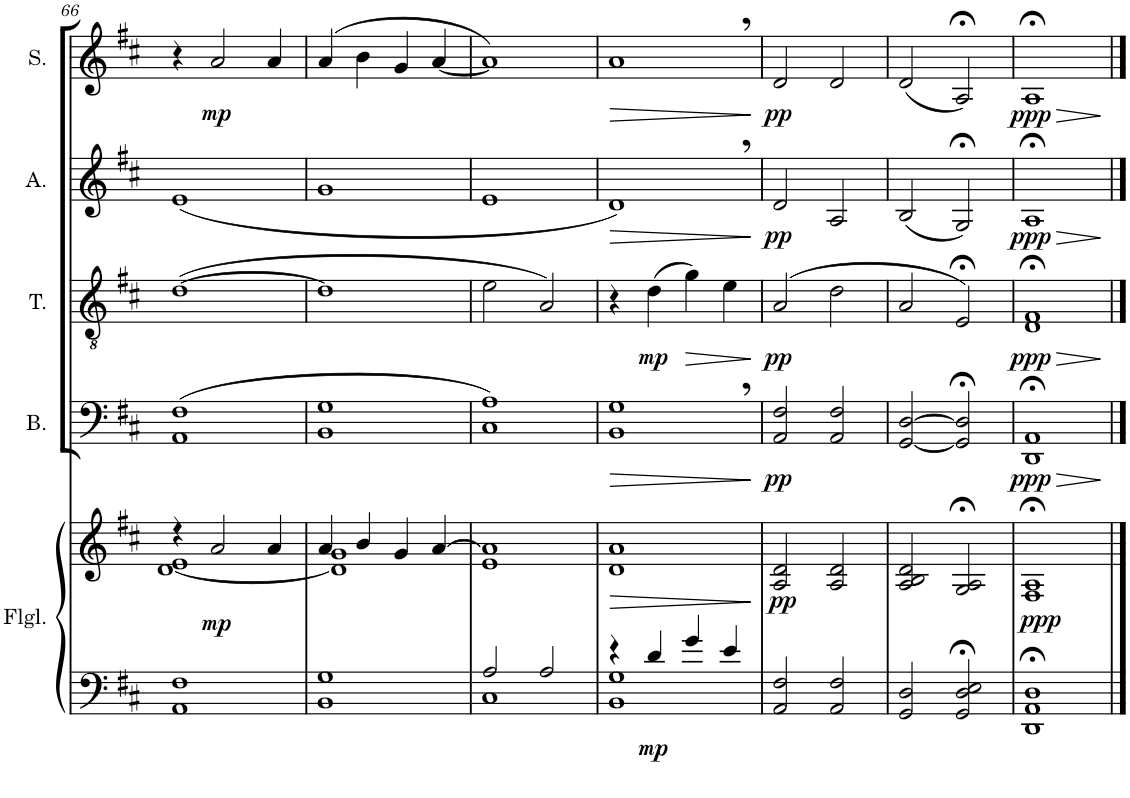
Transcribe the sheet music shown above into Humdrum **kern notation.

**kern	**kern	**dynam	**kern	**dynam	**kern	**dynam	**kern	**dynam	**kern	**dynam
*part5	*part5	*part5	*part4	*part4	*part3	*part3	*part2	*part2	*part1	*part1
*staff6	*staff5	*staff5/6	*staff4	*staff4	*staff3	*staff3	*staff2	*staff2	*staff1	*staff1
*I"Klavier	*	*	*I"Bass	*	*I"Tenor	*	*I"Alto	*	*I"Soprano	*
*	*	*	*I'B.	*	*I'T.	*	*I'A.	*	*I'S.	*
!!LO:PB:g=z
*clefF4	*clefG2	*	*clefF4	*	*clefGv2	*	*clefG2	*	*clefG2	*
*k[f#c#]	*k[f#c#]	*	*k[f#c#]	*	*k[f#c#]	*	*k[f#c#]	*	*k[f#c#]	*
*M4/4	*M4/4	*	*M4/4	*	*M4/4	*	*M4/4	*	*M4/4	*
=66	=66	=66	=66	=66	=66	=66	=66	=66	=66	=66
*	*^	*	*	*	*	*	*	*	*	*
1AA 1F#	4r	[1d 1e	.	(1AA 1F#	.	([1d	.	(1e	.	4r	.
!	!	!	!LO:DY:b	!	!	!	!	!	!	!	!LO:DY:b
.	2a/	.	mp	.	.	.	.	.	.	2a/	mp
.	4a/	.	.	.	.	.	.	.	.	4a/	.
=67	=67	=67	=67	=67	=67	=67	=67	=67	=67	=67	=67
1BB 1G	4a/	1d] 1g	.	1BB 1G	.	1d]	.	1g	.	(4a/	.
.	4b/	.	.	.	.	.	.	.	.	4b\	.
.	4g/	.	.	.	.	.	.	.	.	4g/	.
.	[4a/	.	.	.	.	.	.	.	.	[4a/	.
*	*v	*v	*	*	*	*	*	*	*	*	*
=68	=68	=68	=68	=68	=68	=68	=68	=68	=68	=68
*^	*	*	*	*	*	*	*	*	*	*
2A/	1C#	1e 1a]	.	1C# 1A)	.	2e\	.	1e	.	1a])	.
2A/	.	.	.	.	.	2A/)	.	.	.	.	.
=69	=69	=69	=69	=69	=69	=69	=69	=69	=69	=69	=69
!	!	!	!LO:HP:b	!	!LO:HP:b	!	!	!	!LO:HP:b	!	!LO:HP:b
4r	1BB 1G	1d 1a	>	1BB, 1G,	>	4r	.	1d,)	>	1a,	>
!	!	!	!LO:DY:b=2	!	!	!	!LO:DY:b	!	!	!	!
4d/	.	.	mp	.	.	(4d\	mp	.	.	.	.
!	!	!	!	!	!	!	!LO:HP:b	!	!	!	!
4g/	.	.	.	.	.	4g\)	>	.	.	.	.
4e/	.	.	.	.	.	4e\	.	.	.	.	.
*v	*v	*	*	*	*	*	*	*	*	*	*
.	.	]	.	]	.	]	.	]	.	]
=70	=70	=70	=70	=70	=70	=70	=70	=70	=70	=70
!	!	!LO:DY:b	!	!LO:DY:b	!	!LO:DY:b	!	!LO:DY:b	!	!LO:DY:b
2AA/ 2F#/	2A/ 2d/	pp	2AA/ 2F#/	pp	(2A/	pp	2d/	pp	2d/	pp
2AA/ 2F#/	2A/ 2d/	.	2AA/ 2F#/	.	2d\	.	2A/	.	2d/	.
=71	=71	=71	=71	=71	=71	=71	=71	=71	=71	=71
2GG/ 2D/	2A/ 2B/ 2d/	.	[2GG/ [2D/	.	2A/	.	(2B/	.	(2d/	.
2GG/;< 2D/;< 2E/;<	2G/;< 2A/;<	.	2GG/];< 2D/];<	.	2E;</)	.	2G;</)	.	2A;</)	.
=72	=72	=72	=72	=72	=72	=72	=72	=72	=72	=72
!	!	!LO:DY:b	!	!LO:HP:b	!	!LO:HP:b	!	!LO:HP:b	!	!LO:HP:b
!	!	!	!	!LO:DY:n=1:b	!	!LO:DY:n=1:b	!	!LO:DY:n=1:b	!	!LO:DY:n=1:b
1DD;< 1AA;< 1D;<	1F#;< 1A;<	ppp	1DD;< 1AA;<	> ppp	1D;< 1F#;<	> ppp	1A;<	> ppp	1A;<	> ppp
.	.	.	.	]	.	]	.	]	.	]
==	==	==	==	==	==	==	==	==	==	==
*-	*-	*-	*-	*-	*-	*-	*-	*-	*-	*-
